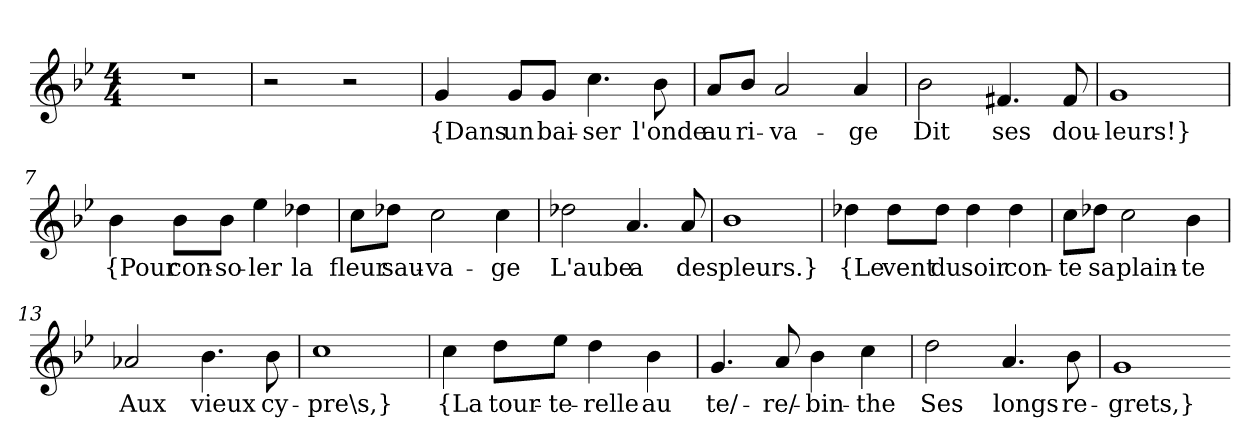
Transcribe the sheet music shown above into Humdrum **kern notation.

**kern	**text
*part1	*part1
*staff1	*staff1
*clefG2	*
*k[b-e-]	*
*M4/4	*
=1	=1
1r	.
=2	=2
2r	.
2r	.
=3	=3
4g	{Dans
8g/L	un
8g/J	bai-
4.cc	-ser
8b-	l'onde
=4	=4
8a/L	au
8b-/J	ri-
2a	-va-
4a	-ge
=5	=5
2b-	Dit
4.f#X	ses
8f#	dou-
=6	=6
1g	-leurs!}
=7	=7
4b-	{Pour
8b-\L	con-
8b-\J	-so-
4ee-	-ler
4dd-X	la
=8	=8
8cc\L	fleur
8dd-X\J	sau-
2cc	-va-
4cc	-ge
=9	=9
2dd-X	L'aube
4.a	a
8a	des
=10	=10
1b-	pleurs.}
=11	=11
4dd-X	{Le
8dd-\L	vent
8dd-\J	du
4dd-	soir
4dd-	con-
=12	=12
8cc\L	-te
8dd-X\J	sa
2cc	plain-
4b-	-te
=13	=13
2a-X	Aux
4.b-	vieux
8b-	cy-
=14	=14
1cc	-pre\s,}
=15	=15
4cc	{La
8dd\L	tour-
8ee-\J	-te-
4dd	-relle
4b-	au
=16	=16
4.g	te/-
8a	-re/-
4b-	-bin-
4cc	-the
=17	=17
2dd	Ses
4.a	longs
8b-	re-
=18	=18
1g	-grets,}
=-	=-
*-	*-
